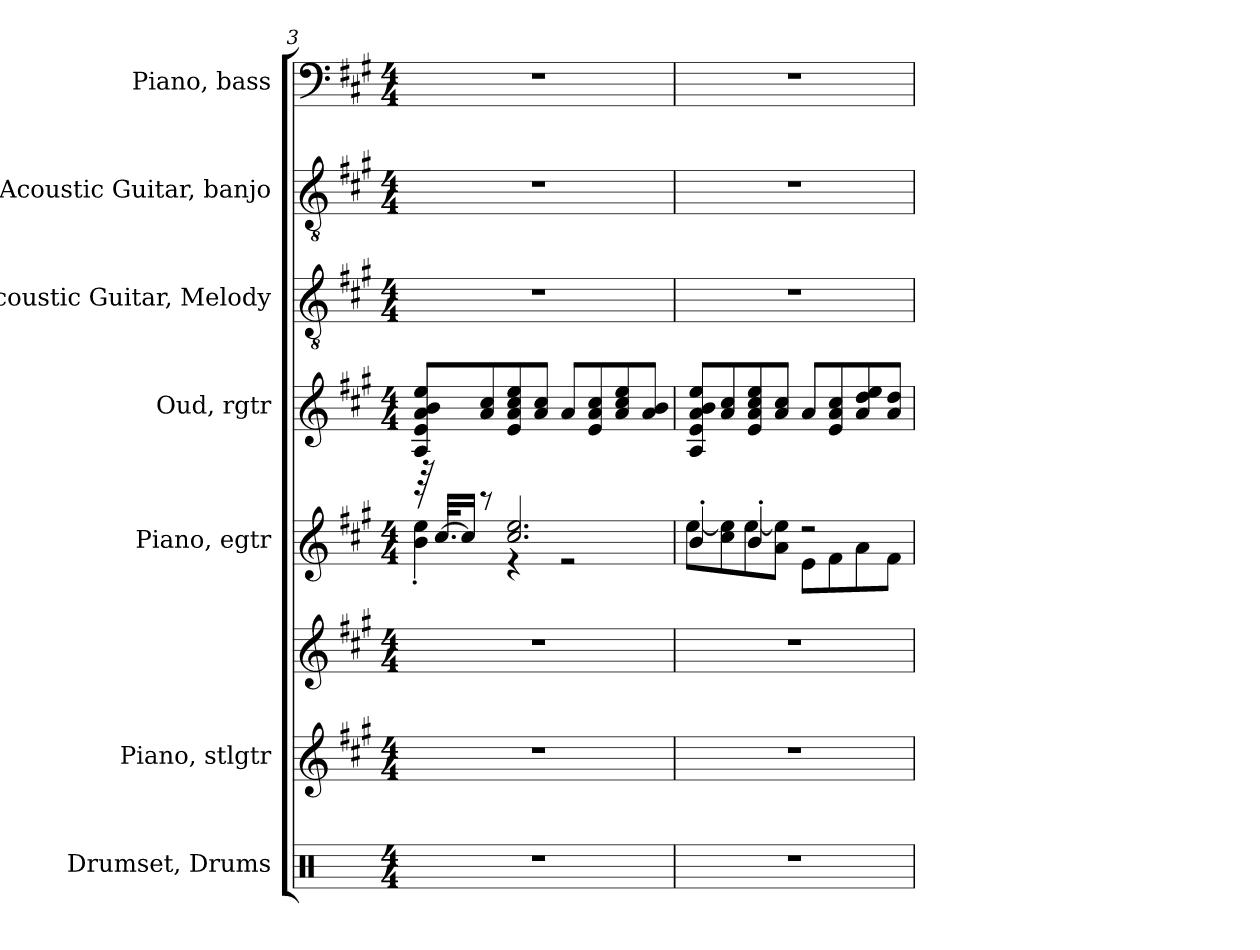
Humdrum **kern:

**kern	**kern	**kern	**kern	**kern	**kern	**kern	**kern
*part7	*part6	*part6	*part5	*part4	*part3	*part2	*part1
*staff8	*staff7	*staff6	*staff5	*staff4	*staff3	*staff2	*staff1
*I"Drumset, Drums	*I"Piano, stlgtr	*	*I"Piano, egtr	*I"Oud, rgtr	*I"Acoustic Guitar, Melody	*I"Acoustic Guitar, banjo	*I"Piano, bass
*I'D. Set	*I'Pno.	*	*I'Pno.	*I'O.	*I'Guit.	*I'Guit.	*I'Pno.
*clefX	*clefG2	*clefG2	*clefG2	*clefG2	*clefGv2	*clefGv2	*clefF4
*	*	*	*	*ITrd7c12	*	*	*
*k[]	*k[f#c#g#]	*k[f#c#g#]	*k[f#c#g#]	*k[f#c#g#]	*k[f#c#g#]	*k[f#c#g#]	*k[f#c#g#]
*M4/4	*M4/4	*M4/4	*M4/4	*M4/4	*M4/4	*M4/4	*M4/4
=3	=3	=3	=3	=3	=3	=3	=3
*	*	*	*^	*	*	*	*
1r	1r	1r	64r	4b\' 4ee\'	8AA/ 8E/ 8A/ 8B/ 8e/L	1r	1r	1r
.	.	.	[32.cc#/KLL	.	.	.	.	.
.	.	.	16cc#/JJ]	.	.	.	.	.
.	.	.	8r	.	8A/ 8c#/	.	.	.
.	.	.	2.cc#/ 2.ee/	4r	8E/ 8A/ 8c#/ 8e/	.	.	.
.	.	.	.	.	8A/ 8c#/J	.	.	.
.	.	.	.	2r	8A/L	.	.	.
.	.	.	.	.	8E/ 8A/ 8c#/	.	.	.
.	.	.	.	.	8A/ 8c#/ 8e/	.	.	.
.	.	.	.	.	8A/ 8B/J	.	.	.
!!LO:PB:g=z
=4	=4	=4	=4	=4	=4	=4	=4	=4
1r	1r	1r	4b'/	[8ee\L	8AA/ 8E/ 8A/ 8B/ 8e/L	1r	1r	1r
.	.	.	.	8cc#\ 8ee\]	8A/ 8c#/	.	.	.
.	.	.	4b'/	[8ee\	8E/ 8A/ 8c#/ 8e/	.	.	.
.	.	.	.	8a\ 8ee\]J	8A/ 8c#/J	.	.	.
.	.	.	2r	8e\L	8A/L	.	.	.
.	.	.	.	8f#\	8E/ 8A/ 8c#/	.	.	.
.	.	.	.	8a\	8A/ 8d/ 8e/	.	.	.
.	.	.	.	8f#\J	8A/ 8d/J	.	.	.
*	*	*	*v	*v	*	*	*	*
=	=	=	=	=	=	=	=
*-	*-	*-	*-	*-	*-	*-	*-
